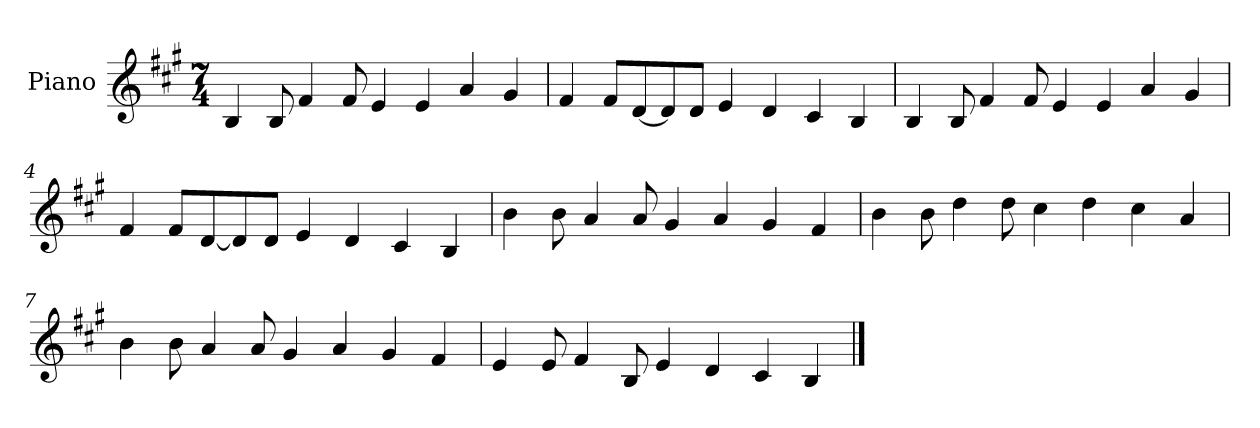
**kern
*part1
*staff1
*I"Piano
*I'Pno.
*clefG2
*k[f#c#g#]
*M7/4
=1
4B/
8B/
4f#/
8f#/
4e/
4e/
4a/
4g#/
=2
4f#/
8f#/L
[8d/
8d/]
8d/J
4e/
4d/
4c#/
4B/
=3
4B/
8B/
4f#/
8f#/
4e/
4e/
4a/
4g#/
=4
4f#/
8f#/L
[8d/
8d/]
8d/J
4e/
4d/
4c#/
4B/
!!LO:LB:g=z
=5
4b\
8b\
4a/
8a/
4g#/
4a/
4g#/
4f#/
=6
4b\
8b\
4dd\
8dd\
4cc#\
4dd\
4cc#\
4a/
=7
4b\
8b\
4a/
8a/
4g#/
4a/
4g#/
4f#/
=8
4e/
8e/
4f#/
8B/
4e/
4d/
4c#/
4B/
==
*-
